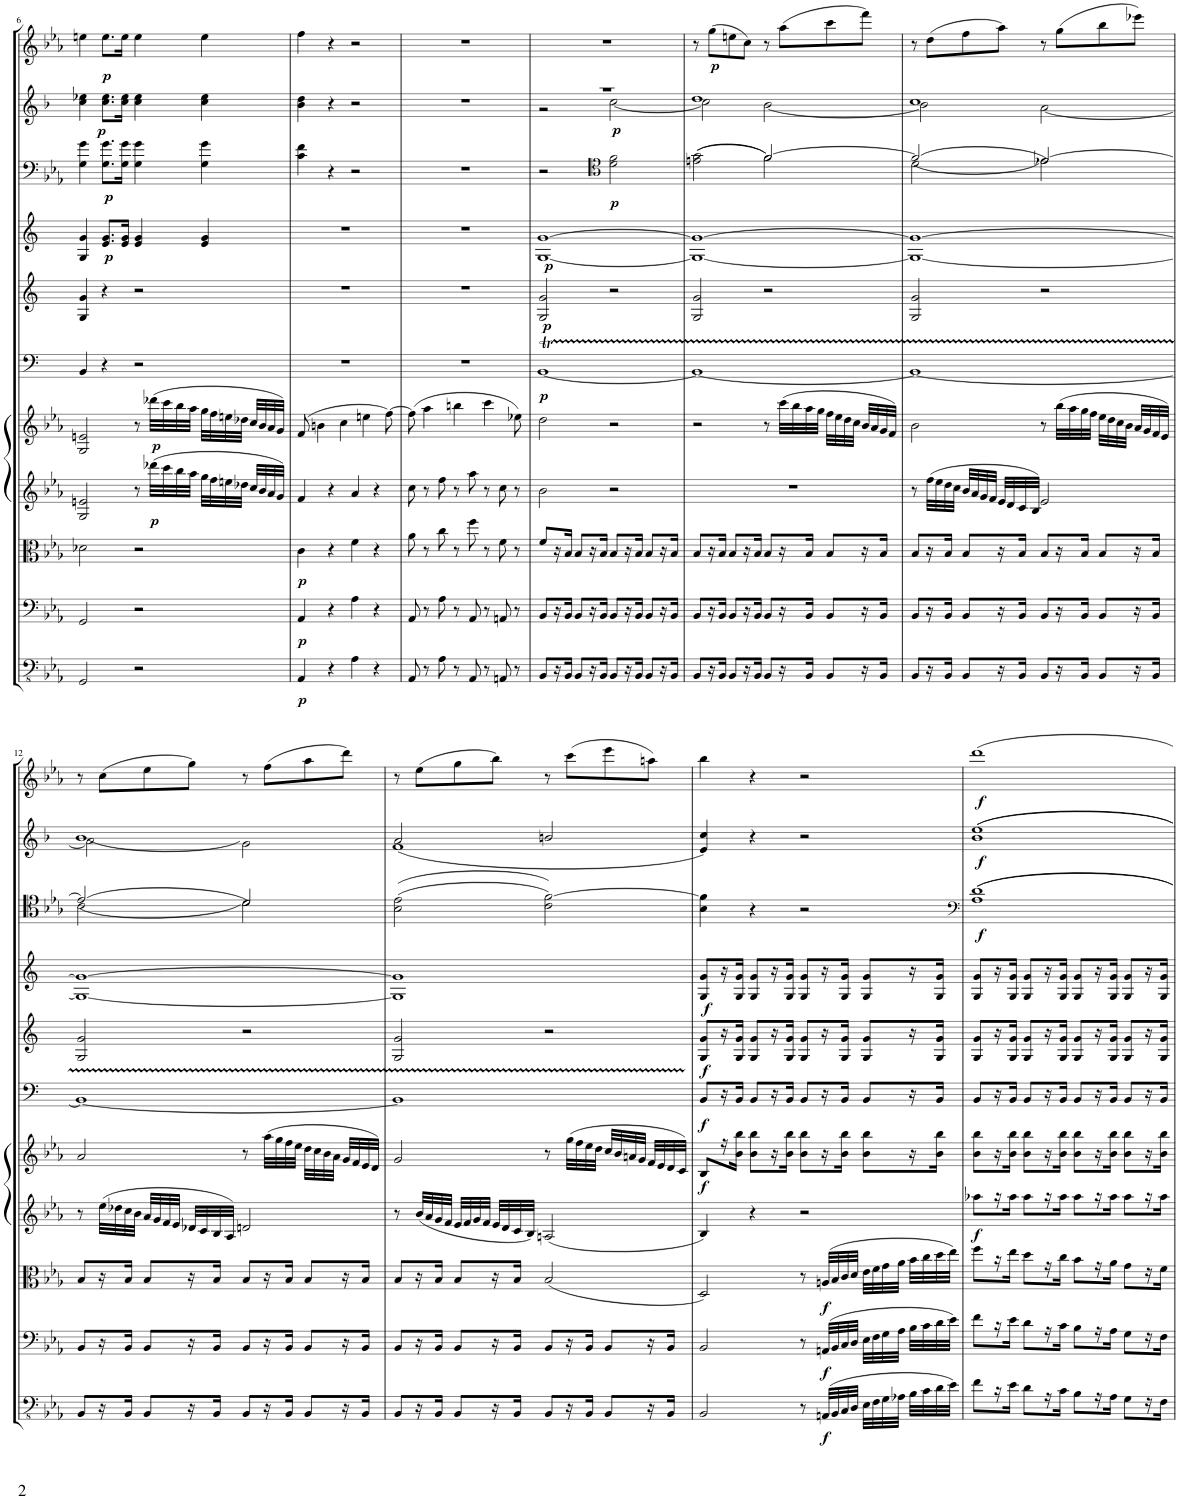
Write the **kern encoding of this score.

**kern	**dynam	**kern	**dynam	**kern	**dynam	**kern	**dynam	**kern	**dynam	**kern	**dynam	**kern	**text	**dynam	**kern	**dynam	**kern	**dynam	**kern	**dynam	**kern	**dynam
*part11	*part11	*part10	*part10	*part9	*part9	*part8	*part8	*part7	*part7	*part6	*part6	*part5	*part5	*part5	*part4	*part4	*part3	*part3	*part2	*part2	*part1	*part1
*staff11	*staff11	*staff10	*staff10	*staff9	*staff9	*staff8	*staff8	*staff7	*staff7	*staff6	*staff6	*staff5	*staff5	*staff5	*staff4	*staff4	*staff3	*staff3	*staff2	*staff2	*staff1	*staff1
*I"Basso.	*	*I"Violoncello.	*	*I"Viola.	*	*I"Violino II.	*	*I"Violino I.	*	*I"Timpani in Es. B.	*	*I"Trombe in Es.	*	*	*I"Corni in Es.	*	*I"Fagotti.	*	*I"Clarinetti in B.	*	*I"Flauto.	*
*	*	*	*	*	*	*	*	*	*	*I'Timp	*	*	*	*	*	*	*	*	*I'Cl	*	*I'Fl	*
!!LO:PB:g=z
*clefFv4	*	*clefF4	*	*clefC3	*	*clefG2	*	*clefG2	*	*clefF4	*	*clefG2	*	*	*clefG2	*	*clefF4	*	*clefG2	*	*clefG2	*
*	*	*	*	*	*	*	*	*	*	*	*	*Trd1c2	*	*	*Trd4c7	*	*	*	*Trd1c2	*	*	*
*k[b-e-a-]	*	*k[b-e-a-]	*	*k[b-e-a-]	*	*k[b-e-a-]	*	*k[b-e-a-]	*	*k[b-e-a-]	*	*k[]	*	*	*k[]	*	*k[b-e-a-]	*	*k[b-]	*	*k[b-e-a-]	*
*M4/4	*	*M4/4	*	*M4/4	*	*M4/4	*	*M4/4	*	*M4/4	*	*M4/4	*	*	*M4/4	*	*M4/4	*	*M4/4	*	*M4/4	*
*met(c)	*	*met(c)	*	*met(c)	*	*met(c)	*	*met(c)	*	*met(c)	*	*met(c)	*	*	*met(c)	*	*met(c)	*	*met(c)	*	*met(c)	*
=6	=6	=6	=6	=6	=6	=6	=6	=6	=6	=6	=6	=6	=6	=6	=6	=6	=6	=6	=6	=6	=6	=6
2GGG/	.	2GG/	.	2d-X\	.	2G/ 2en/	.	2G/ 2en/	.	4BB-/	.	4G/ 4g/	.	.	4G/ 4g/	.	4G\ 4g\	.	4cc\ 4ee-X\	.	4een\	.
!	!	!	!	!	!	!	!	!	!	!	!	!	!	!	!	!LO:DY:b	!	!LO:DY:b	!	!LO:DY:b	!	!LO:DY:b
.	.	.	.	.	.	.	.	.	.	4r	.	4r	.	.	8.e/ 8.g/L	p	8.G\ 8.g\L	p	8.cc\ 8.ee-\L	p	8.ee\L	p
.	.	.	.	.	.	.	.	.	.	.	.	.	.	.	16e/ 16g/Jk	.	16G\ 16g\Jk	.	16cc\ 16ee-\Jk	.	16ee\Jk	.
2r	.	2r	.	2r	.	8r	.	8r	.	2r	.	2r	.	.	4e/ 4g/	.	4G\ 4g\	.	4cc\ 4ee-\	.	4ee\	.
!	!	!	!	!	!	!	!LO:DY:b	!	!LO:DY:b	!	!	!	!	!	!	!	!	!	!	!	!	!
.	.	.	.	.	.	(32ddd-X\LLL	p	(32ddd-X\LLL	p	.	.	.	.	.	.	.	.	.	.	.	.	.
.	.	.	.	.	.	32ccc\	.	32ccc\	.	.	.	.	.	.	.	.	.	.	.	.	.	.
.	.	.	.	.	.	32bb-\	.	32bb-\	.	.	.	.	.	.	.	.	.	.	.	.	.	.
.	.	.	.	.	.	32aa-\JJJ	.	32aa-\JJJ	.	.	.	.	.	.	.	.	.	.	.	.	.	.
.	.	.	.	.	.	32gg\LLL	.	32gg\LLL	.	.	.	.	.	.	4e/ 4g/	.	4G\ 4g\	.	4cc\ 4ee-\	.	4ee\	.
.	.	.	.	.	.	32ff\	.	32ff\	.	.	.	.	.	.	.	.	.	.	.	.	.	.
.	.	.	.	.	.	32een\	.	32een\	.	.	.	.	.	.	.	.	.	.	.	.	.	.
.	.	.	.	.	.	32dd-X\JJJ	.	32dd-X\JJJ	.	.	.	.	.	.	.	.	.	.	.	.	.	.
.	.	.	.	.	.	32cc/LLL	.	32cc/LLL	.	.	.	.	.	.	.	.	.	.	.	.	.	.
.	.	.	.	.	.	32b-/	.	32b-/	.	.	.	.	.	.	.	.	.	.	.	.	.	.
.	.	.	.	.	.	32a-/	.	32a-/	.	.	.	.	.	.	.	.	.	.	.	.	.	.
.	.	.	.	.	.	32g/JJJ)	.	32g/JJJ)	.	.	.	.	.	.	.	.	.	.	.	.	.	.
=7	=7	=7	=7	=7	=7	=7	=7	=7	=7	=7	=7	=7	=7	=7	=7	=7	=7	=7	=7	=7	=7	=7
!	!LO:DY:b	!	!LO:DY:b	!	!LO:DY:b	!	!	!	!	!	!	!	!	!	!	!	!	!	!	!	!	!
4AAA-/	p	4AA-/	p	4c\	p	4f/	.	(8f/	.	1r	.	1r	.	.	1r	.	4c\ 4f\	.	4b-\ 4dd\	.	4ff\	.
.	.	.	.	.	.	.	.	4bn\	.	.	.	.	.	.	.	.	.	.	.	.	.	.
4r	.	4r	.	4r	.	4r	.	.	.	.	.	.	.	.	.	.	4r	.	4r	.	4r	.
.	.	.	.	.	.	.	.	4cc\	.	.	.	.	.	.	.	.	.	.	.	.	.	.
4AA-\	.	4A-\	.	4f\	.	4a-/	.	.	.	.	.	.	.	.	.	.	2r	.	2r	.	2r	.
.	.	.	.	.	.	.	.	4een\	.	.	.	.	.	.	.	.	.	.	.	.	.	.
4r	.	4r	.	4r	.	4r	.	.	.	.	.	.	.	.	.	.	.	.	.	.	.	.
.	.	.	.	.	.	.	.	[8ff\)	.	.	.	.	.	.	.	.	.	.	.	.	.	.
=8	=8	=8	=8	=8	=8	=8	=8	=8	=8	=8	=8	=8	=8	=8	=8	=8	=8	=8	=8	=8	=8	=8
8AAA-/	.	8AA-/	.	8a-\	.	8cc\	.	(8ff\]	.	1r	.	1r	.	.	1r	.	1r	.	1r	.	1r	.
8r	.	8r	.	8r	.	8r	.	4aa-\	.	.	.	.	.	.	.	.	.	.	.	.	.	.
8AA-\	.	8A-\	.	8cc\	.	8ff\	.	.	.	.	.	.	.	.	.	.	.	.	.	.	.	.
8r	.	8r	.	8r	.	8r	.	4bbn\	.	.	.	.	.	.	.	.	.	.	.	.	.	.
8AAA-/	.	8AA-/	.	8ff\	.	8aa-\	.	.	.	.	.	.	.	.	.	.	.	.	.	.	.	.
8r	.	8r	.	8r	.	8r	.	4ccc\	.	.	.	.	.	.	.	.	.	.	.	.	.	.
8AAAn/	.	8AAn/	.	8f\	.	8cc\	.	.	.	.	.	.	.	.	.	.	.	.	.	.	.	.
8r	.	8r	.	8r	.	8r	.	8ee-X\)	.	.	.	.	.	.	.	.	.	.	.	.	.	.
=9	=9	=9	=9	=9	=9	=9	=9	=9	=9	=9	=9	=9	=9	=9	=9	=9	=9	=9	=9	=9	=9	=9
*	*	*	*	*	*	*	*	*	*	*	*	*	*	*	*	*	*	*	*^	*	*	*
!	!	!	!	!	!	!	!	!	!	!	!LO:DY:b	!	!	!LO:DY:b	!	!LO:DY:b	!	!	!	!	!	!	!
*	*	*	*	*	*	*	*	*	*	*tremolo	*	*	*	*	*	*	*	*	*	*	*	*	*
8BBB-/L	.	8BB-/L	.	8f/L	.	2b-\	.	2dd\	.	[64BB-TLLLL	p	2G/ 2g/	.	p	[1G [1g	p	2r	.	1r	2r	.	1r	.
.	.	.	.	.	.	.	.	.	.	64BB-T	.	.	.	.	.	.	.	.	.	.	.	.	.
.	.	.	.	.	.	.	.	.	.	64BB-T	.	.	.	.	.	.	.	.	.	.	.	.	.
.	.	.	.	.	.	.	.	.	.	64BB-T	.	.	.	.	.	.	.	.	.	.	.	.	.
.	.	.	.	.	.	.	.	.	.	64BB-T	.	.	.	.	.	.	.	.	.	.	.	.	.
.	.	.	.	.	.	.	.	.	.	64BB-T	.	.	.	.	.	.	.	.	.	.	.	.	.
.	.	.	.	.	.	.	.	.	.	64BB-T	.	.	.	.	.	.	.	.	.	.	.	.	.
.	.	.	.	.	.	.	.	.	.	64BB-T	.	.	.	.	.	.	.	.	.	.	.	.	.
16r	.	16r	.	16r	.	.	.	.	.	64BB-T	.	.	.	.	.	.	.	.	.	.	.	.	.
.	.	.	.	.	.	.	.	.	.	64BB-T	.	.	.	.	.	.	.	.	.	.	.	.	.
.	.	.	.	.	.	.	.	.	.	64BB-T	.	.	.	.	.	.	.	.	.	.	.	.	.
.	.	.	.	.	.	.	.	.	.	64BB-T	.	.	.	.	.	.	.	.	.	.	.	.	.
16BBB-'/JJ	.	16BB-'/JJ	.	16B-'/JJ	.	.	.	.	.	64BB-T	.	.	.	.	.	.	.	.	.	.	.	.	.
.	.	.	.	.	.	.	.	.	.	64BB-T	.	.	.	.	.	.	.	.	.	.	.	.	.
.	.	.	.	.	.	.	.	.	.	64BB-T	.	.	.	.	.	.	.	.	.	.	.	.	.
.	.	.	.	.	.	.	.	.	.	64BB-T	.	.	.	.	.	.	.	.	.	.	.	.	.
8BBB-/L	.	8BB-/L	.	8B-/L	.	.	.	.	.	64BB-T	.	.	.	.	.	.	.	.	.	.	.	.	.
.	.	.	.	.	.	.	.	.	.	64BB-T	.	.	.	.	.	.	.	.	.	.	.	.	.
.	.	.	.	.	.	.	.	.	.	64BB-T	.	.	.	.	.	.	.	.	.	.	.	.	.
.	.	.	.	.	.	.	.	.	.	64BB-T	.	.	.	.	.	.	.	.	.	.	.	.	.
.	.	.	.	.	.	.	.	.	.	64BB-T	.	.	.	.	.	.	.	.	.	.	.	.	.
.	.	.	.	.	.	.	.	.	.	64BB-T	.	.	.	.	.	.	.	.	.	.	.	.	.
.	.	.	.	.	.	.	.	.	.	64BB-T	.	.	.	.	.	.	.	.	.	.	.	.	.
.	.	.	.	.	.	.	.	.	.	64BB-T	.	.	.	.	.	.	.	.	.	.	.	.	.
16r	.	16r	.	16r	.	.	.	.	.	64BB-T	.	.	.	.	.	.	.	.	.	.	.	.	.
.	.	.	.	.	.	.	.	.	.	64BB-T	.	.	.	.	.	.	.	.	.	.	.	.	.
.	.	.	.	.	.	.	.	.	.	64BB-T	.	.	.	.	.	.	.	.	.	.	.	.	.
.	.	.	.	.	.	.	.	.	.	64BB-T	.	.	.	.	.	.	.	.	.	.	.	.	.
16BBB-'/JJ	.	16BB-'/JJ	.	16B-'/JJ	.	.	.	.	.	64BB-T	.	.	.	.	.	.	.	.	.	.	.	.	.
.	.	.	.	.	.	.	.	.	.	64BB-T	.	.	.	.	.	.	.	.	.	.	.	.	.
.	.	.	.	.	.	.	.	.	.	64BB-T	.	.	.	.	.	.	.	.	.	.	.	.	.
.	.	.	.	.	.	.	.	.	.	64BB-T	.	.	.	.	.	.	.	.	.	.	.	.	.
*	*	*	*	*	*	*	*	*	*	*	*	*	*	*	*	*	*clefC4	*	*	*	*	*	*
!	!	!	!	!	!	!	!	!	!	!	!	!	!	!	!	!	!	!LO:DY:b	!	!	!LO:DY:b	!	!
8BBB-/L	.	8BB-/L	.	8B-/L	.	2r	.	2r	.	64BB-T	.	2r	.	.	.	.	2d\ 2f\	p	.	[2cc\	p	.	.
.	.	.	.	.	.	.	.	.	.	64BB-T	.	.	.	.	.	.	.	.	.	.	.	.	.
.	.	.	.	.	.	.	.	.	.	64BB-T	.	.	.	.	.	.	.	.	.	.	.	.	.
.	.	.	.	.	.	.	.	.	.	64BB-T	.	.	.	.	.	.	.	.	.	.	.	.	.
.	.	.	.	.	.	.	.	.	.	64BB-T	.	.	.	.	.	.	.	.	.	.	.	.	.
.	.	.	.	.	.	.	.	.	.	64BB-T	.	.	.	.	.	.	.	.	.	.	.	.	.
.	.	.	.	.	.	.	.	.	.	64BB-T	.	.	.	.	.	.	.	.	.	.	.	.	.
.	.	.	.	.	.	.	.	.	.	64BB-T	.	.	.	.	.	.	.	.	.	.	.	.	.
16r	.	16r	.	16r	.	.	.	.	.	64BB-T	.	.	.	.	.	.	.	.	.	.	.	.	.
.	.	.	.	.	.	.	.	.	.	64BB-T	.	.	.	.	.	.	.	.	.	.	.	.	.
.	.	.	.	.	.	.	.	.	.	64BB-T	.	.	.	.	.	.	.	.	.	.	.	.	.
.	.	.	.	.	.	.	.	.	.	64BB-T	.	.	.	.	.	.	.	.	.	.	.	.	.
16BBB-'/JJ	.	16BB-'/JJ	.	16B-'/JJ	.	.	.	.	.	64BB-T	.	.	.	.	.	.	.	.	.	.	.	.	.
.	.	.	.	.	.	.	.	.	.	64BB-T	.	.	.	.	.	.	.	.	.	.	.	.	.
.	.	.	.	.	.	.	.	.	.	64BB-T	.	.	.	.	.	.	.	.	.	.	.	.	.
.	.	.	.	.	.	.	.	.	.	64BB-T	.	.	.	.	.	.	.	.	.	.	.	.	.
8BBB-/L	.	8BB-/L	.	8B-/L	.	.	.	.	.	64BB-T	.	.	.	.	.	.	.	.	.	.	.	.	.
.	.	.	.	.	.	.	.	.	.	64BB-T	.	.	.	.	.	.	.	.	.	.	.	.	.
.	.	.	.	.	.	.	.	.	.	64BB-T	.	.	.	.	.	.	.	.	.	.	.	.	.
.	.	.	.	.	.	.	.	.	.	64BB-T	.	.	.	.	.	.	.	.	.	.	.	.	.
.	.	.	.	.	.	.	.	.	.	64BB-T	.	.	.	.	.	.	.	.	.	.	.	.	.
.	.	.	.	.	.	.	.	.	.	64BB-T	.	.	.	.	.	.	.	.	.	.	.	.	.
.	.	.	.	.	.	.	.	.	.	64BB-T	.	.	.	.	.	.	.	.	.	.	.	.	.
.	.	.	.	.	.	.	.	.	.	64BB-T	.	.	.	.	.	.	.	.	.	.	.	.	.
16r	.	16r	.	16r	.	.	.	.	.	64BB-T	.	.	.	.	.	.	.	.	.	.	.	.	.
.	.	.	.	.	.	.	.	.	.	64BB-T	.	.	.	.	.	.	.	.	.	.	.	.	.
.	.	.	.	.	.	.	.	.	.	64BB-T	.	.	.	.	.	.	.	.	.	.	.	.	.
.	.	.	.	.	.	.	.	.	.	64BB-T	.	.	.	.	.	.	.	.	.	.	.	.	.
16BBB-'/JJ	.	16BB-'/JJ	.	16B-'/JJ	.	.	.	.	.	64BB-T	.	.	.	.	.	.	.	.	.	.	.	.	.
.	.	.	.	.	.	.	.	.	.	64BB-T	.	.	.	.	.	.	.	.	.	.	.	.	.
.	.	.	.	.	.	.	.	.	.	64BB-T	.	.	.	.	.	.	.	.	.	.	.	.	.
.	.	.	.	.	.	.	.	.	.	64BB-TJJJJ	.	.	.	.	.	.	.	.	.	.	.	.	.
=10	=10	=10	=10	=10	=10	=10	=10	=10	=10	=10	=10	=10	=10	=10	=10	=10	=10	=10	=10	=10	=10	=10	=10
!	!	!	!	!	!	!	!	!	!	!	!	!	!LO:LY:b	!	!	!	!	!	!	!	!	!	!
*	*	*	*	*	*	*	*	*	*	*	*	*	*	*	*	*	*^	*	*	*	*	*	*
8BBB-/L	.	8BB-/L	.	8B-/L	.	1r	.	2r	.	64BB-LLLL	.	2G/ 2g/	.	.	1G_ 1g_	.	((2en\ 2g\	2ryy	.	1dd	2cc\]	.	8r	.
.	.	.	.	.	.	.	.	.	.	64BB-	.	.	.	.	.	.	.	.	.	.	.	.	.	.
.	.	.	.	.	.	.	.	.	.	64BB-	.	.	.	.	.	.	.	.	.	.	.	.	.	.
.	.	.	.	.	.	.	.	.	.	64BB-	.	.	.	.	.	.	.	.	.	.	.	.	.	.
.	.	.	.	.	.	.	.	.	.	64BB-	.	.	.	.	.	.	.	.	.	.	.	.	.	.
.	.	.	.	.	.	.	.	.	.	64BB-	.	.	.	.	.	.	.	.	.	.	.	.	.	.
.	.	.	.	.	.	.	.	.	.	64BB-	.	.	.	.	.	.	.	.	.	.	.	.	.	.
.	.	.	.	.	.	.	.	.	.	64BB-	.	.	.	.	.	.	.	.	.	.	.	.	.	.
!	!	!	!	!	!	!	!	!	!	!	!	!	!	!	!	!	!	!	!	!	!	!	!	!LO:DY:b
16r	.	16r	.	16r	.	.	.	.	.	64BB-	.	.	.	.	.	.	.	.	.	.	.	.	(8gg\L	p
.	.	.	.	.	.	.	.	.	.	64BB-	.	.	.	.	.	.	.	.	.	.	.	.	.	.
.	.	.	.	.	.	.	.	.	.	64BB-	.	.	.	.	.	.	.	.	.	.	.	.	.	.
.	.	.	.	.	.	.	.	.	.	64BB-	.	.	.	.	.	.	.	.	.	.	.	.	.	.
16BBB-'/JJ	.	16BB-'/JJ	.	16B-'/JJ	.	.	.	.	.	64BB-	.	.	.	.	.	.	.	.	.	.	.	.	.	.
.	.	.	.	.	.	.	.	.	.	64BB-	.	.	.	.	.	.	.	.	.	.	.	.	.	.
.	.	.	.	.	.	.	.	.	.	64BB-	.	.	.	.	.	.	.	.	.	.	.	.	.	.
.	.	.	.	.	.	.	.	.	.	64BB-	.	.	.	.	.	.	.	.	.	.	.	.	.	.
8BBB-/L	.	8BB-/L	.	8B-/L	.	.	.	.	.	64BB-	.	.	.	.	.	.	.	.	.	.	.	.	8een\	.
.	.	.	.	.	.	.	.	.	.	64BB-	.	.	.	.	.	.	.	.	.	.	.	.	.	.
.	.	.	.	.	.	.	.	.	.	64BB-	.	.	.	.	.	.	.	.	.	.	.	.	.	.
.	.	.	.	.	.	.	.	.	.	64BB-	.	.	.	.	.	.	.	.	.	.	.	.	.	.
.	.	.	.	.	.	.	.	.	.	64BB-	.	.	.	.	.	.	.	.	.	.	.	.	.	.
.	.	.	.	.	.	.	.	.	.	64BB-	.	.	.	.	.	.	.	.	.	.	.	.	.	.
.	.	.	.	.	.	.	.	.	.	64BB-	.	.	.	.	.	.	.	.	.	.	.	.	.	.
.	.	.	.	.	.	.	.	.	.	64BB-	.	.	.	.	.	.	.	.	.	.	.	.	.	.
16r	.	16r	.	16r	.	.	.	.	.	64BB-	.	.	.	.	.	.	.	.	.	.	.	.	8cc\J)	.
.	.	.	.	.	.	.	.	.	.	64BB-	.	.	.	.	.	.	.	.	.	.	.	.	.	.
.	.	.	.	.	.	.	.	.	.	64BB-	.	.	.	.	.	.	.	.	.	.	.	.	.	.
.	.	.	.	.	.	.	.	.	.	64BB-	.	.	.	.	.	.	.	.	.	.	.	.	.	.
16BBB-'/JJ	.	16BB-'/JJ	.	16B-'/JJ	.	.	.	.	.	64BB-	.	.	.	.	.	.	.	.	.	.	.	.	.	.
.	.	.	.	.	.	.	.	.	.	64BB-	.	.	.	.	.	.	.	.	.	.	.	.	.	.
.	.	.	.	.	.	.	.	.	.	64BB-	.	.	.	.	.	.	.	.	.	.	.	.	.	.
.	.	.	.	.	.	.	.	.	.	64BB-	.	.	.	.	.	.	.	.	.	.	.	.	.	.
8BBB-/L	.	8BB-/L	.	8B-/L	.	.	.	8r	.	64BB-	.	2r	.	.	.	.	[2f/))	2f\	.	.	[2b-\	.	8r	.
.	.	.	.	.	.	.	.	.	.	64BB-	.	.	.	.	.	.	.	.	.	.	.	.	.	.
.	.	.	.	.	.	.	.	.	.	64BB-	.	.	.	.	.	.	.	.	.	.	.	.	.	.
.	.	.	.	.	.	.	.	.	.	64BB-	.	.	.	.	.	.	.	.	.	.	.	.	.	.
.	.	.	.	.	.	.	.	.	.	64BB-	.	.	.	.	.	.	.	.	.	.	.	.	.	.
.	.	.	.	.	.	.	.	.	.	64BB-	.	.	.	.	.	.	.	.	.	.	.	.	.	.
.	.	.	.	.	.	.	.	.	.	64BB-	.	.	.	.	.	.	.	.	.	.	.	.	.	.
.	.	.	.	.	.	.	.	.	.	64BB-	.	.	.	.	.	.	.	.	.	.	.	.	.	.
16r	.	16r	.	16r	.	.	.	(32ccc\LLL	.	64BB-	.	.	.	.	.	.	.	.	.	.	.	.	(8aa-\L	.
.	.	.	.	.	.	.	.	.	.	64BB-	.	.	.	.	.	.	.	.	.	.	.	.	.	.
.	.	.	.	.	.	.	.	32bb-\	.	64BB-	.	.	.	.	.	.	.	.	.	.	.	.	.	.
.	.	.	.	.	.	.	.	.	.	64BB-	.	.	.	.	.	.	.	.	.	.	.	.	.	.
16BBB-'/JJ	.	16BB-'/JJ	.	16B-'/JJ	.	.	.	32aa-\	.	64BB-	.	.	.	.	.	.	.	.	.	.	.	.	.	.
.	.	.	.	.	.	.	.	.	.	64BB-	.	.	.	.	.	.	.	.	.	.	.	.	.	.
.	.	.	.	.	.	.	.	32gg\JJJ	.	64BB-	.	.	.	.	.	.	.	.	.	.	.	.	.	.
.	.	.	.	.	.	.	.	.	.	64BB-	.	.	.	.	.	.	.	.	.	.	.	.	.	.
8BBB-/L	.	8BB-/L	.	8B-/L	.	.	.	32ff\LLL	.	64BB-	.	.	.	.	.	.	.	.	.	.	.	.	8ccc\	.
.	.	.	.	.	.	.	.	.	.	64BB-	.	.	.	.	.	.	.	.	.	.	.	.	.	.
.	.	.	.	.	.	.	.	32ee-\	.	64BB-	.	.	.	.	.	.	.	.	.	.	.	.	.	.
.	.	.	.	.	.	.	.	.	.	64BB-	.	.	.	.	.	.	.	.	.	.	.	.	.	.
.	.	.	.	.	.	.	.	32dd\	.	64BB-	.	.	.	.	.	.	.	.	.	.	.	.	.	.
.	.	.	.	.	.	.	.	.	.	64BB-	.	.	.	.	.	.	.	.	.	.	.	.	.	.
.	.	.	.	.	.	.	.	32cc\JJJ	.	64BB-	.	.	.	.	.	.	.	.	.	.	.	.	.	.
.	.	.	.	.	.	.	.	.	.	64BB-	.	.	.	.	.	.	.	.	.	.	.	.	.	.
16r	.	16r	.	16r	.	.	.	32b-/LLL	.	64BB-	.	.	.	.	.	.	.	.	.	.	.	.	8fff\J)	.
.	.	.	.	.	.	.	.	.	.	64BB-	.	.	.	.	.	.	.	.	.	.	.	.	.	.
.	.	.	.	.	.	.	.	32a-/	.	64BB-	.	.	.	.	.	.	.	.	.	.	.	.	.	.
.	.	.	.	.	.	.	.	.	.	64BB-	.	.	.	.	.	.	.	.	.	.	.	.	.	.
16BBB-'/JJ	.	16BB-'/JJ	.	16B-'/JJ	.	.	.	32g/	.	64BB-	.	.	.	.	.	.	.	.	.	.	.	.	.	.
.	.	.	.	.	.	.	.	.	.	64BB-	.	.	.	.	.	.	.	.	.	.	.	.	.	.
.	.	.	.	.	.	.	.	32f/JJJ)	.	64BB-	.	.	.	.	.	.	.	.	.	.	.	.	.	.
.	.	.	.	.	.	.	.	.	.	64BB-JJJJ	.	.	.	.	.	.	.	.	.	.	.	.	.	.
=11	=11	=11	=11	=11	=11	=11	=11	=11	=11	=11	=11	=11	=11	=11	=11	=11	=11	=11	=11	=11	=11	=11	=11	=11
8BBB-/L	.	8BB-/L	.	8B-/L	.	8r	.	2b-\	.	64BB-LLLL	.	2G/ 2g/	.	.	1G_ 1g_	.	(2f/]	(2d\	.	1cc	2b-\]	.	8r	.
.	.	.	.	.	.	.	.	.	.	64BB-	.	.	.	.	.	.	.	.	.	.	.	.	.	.
.	.	.	.	.	.	.	.	.	.	64BB-	.	.	.	.	.	.	.	.	.	.	.	.	.	.
.	.	.	.	.	.	.	.	.	.	64BB-	.	.	.	.	.	.	.	.	.	.	.	.	.	.
.	.	.	.	.	.	.	.	.	.	64BB-	.	.	.	.	.	.	.	.	.	.	.	.	.	.
.	.	.	.	.	.	.	.	.	.	64BB-	.	.	.	.	.	.	.	.	.	.	.	.	.	.
.	.	.	.	.	.	.	.	.	.	64BB-	.	.	.	.	.	.	.	.	.	.	.	.	.	.
.	.	.	.	.	.	.	.	.	.	64BB-	.	.	.	.	.	.	.	.	.	.	.	.	.	.
16r	.	16r	.	16r	.	(32ff\LLL	.	.	.	64BB-	.	.	.	.	.	.	.	.	.	.	.	.	(8dd\L	.
.	.	.	.	.	.	.	.	.	.	64BB-	.	.	.	.	.	.	.	.	.	.	.	.	.	.
.	.	.	.	.	.	32ee-\	.	.	.	64BB-	.	.	.	.	.	.	.	.	.	.	.	.	.	.
.	.	.	.	.	.	.	.	.	.	64BB-	.	.	.	.	.	.	.	.	.	.	.	.	.	.
16BBB-'/JJ	.	16BB-'/JJ	.	16B-'/JJ	.	32dd\	.	.	.	64BB-	.	.	.	.	.	.	.	.	.	.	.	.	.	.
.	.	.	.	.	.	.	.	.	.	64BB-	.	.	.	.	.	.	.	.	.	.	.	.	.	.
.	.	.	.	.	.	32cc\JJJ	.	.	.	64BB-	.	.	.	.	.	.	.	.	.	.	.	.	.	.
.	.	.	.	.	.	.	.	.	.	64BB-	.	.	.	.	.	.	.	.	.	.	.	.	.	.
8BBB-/L	.	8BB-/L	.	8B-/L	.	32b-/LLL	.	.	.	64BB-	.	.	.	.	.	.	.	.	.	.	.	.	8ff\	.
.	.	.	.	.	.	.	.	.	.	64BB-	.	.	.	.	.	.	.	.	.	.	.	.	.	.
.	.	.	.	.	.	32a-/	.	.	.	64BB-	.	.	.	.	.	.	.	.	.	.	.	.	.	.
.	.	.	.	.	.	.	.	.	.	64BB-	.	.	.	.	.	.	.	.	.	.	.	.	.	.
.	.	.	.	.	.	32g/	.	.	.	64BB-	.	.	.	.	.	.	.	.	.	.	.	.	.	.
.	.	.	.	.	.	.	.	.	.	64BB-	.	.	.	.	.	.	.	.	.	.	.	.	.	.
.	.	.	.	.	.	32f/JJJ	.	.	.	64BB-	.	.	.	.	.	.	.	.	.	.	.	.	.	.
.	.	.	.	.	.	.	.	.	.	64BB-	.	.	.	.	.	.	.	.	.	.	.	.	.	.
16r	.	16r	.	16r	.	32e-/LLL	.	.	.	64BB-	.	.	.	.	.	.	.	.	.	.	.	.	8aa-\J)	.
.	.	.	.	.	.	.	.	.	.	64BB-	.	.	.	.	.	.	.	.	.	.	.	.	.	.
.	.	.	.	.	.	32d/	.	.	.	64BB-	.	.	.	.	.	.	.	.	.	.	.	.	.	.
.	.	.	.	.	.	.	.	.	.	64BB-	.	.	.	.	.	.	.	.	.	.	.	.	.	.
16BBB-'/JJ	.	16BB-'/JJ	.	16B-'/JJ	.	32c/	.	.	.	64BB-	.	.	.	.	.	.	.	.	.	.	.	.	.	.
.	.	.	.	.	.	.	.	.	.	64BB-	.	.	.	.	.	.	.	.	.	.	.	.	.	.
.	.	.	.	.	.	32B-/JJJ)	.	.	.	64BB-	.	.	.	.	.	.	.	.	.	.	.	.	.	.
.	.	.	.	.	.	.	.	.	.	64BB-	.	.	.	.	.	.	.	.	.	.	.	.	.	.
8BBB-/L	.	8BB-/L	.	8B-/L	.	2e-/	.	8r	.	64BB-	.	2r	.	.	.	.	[2e-/)	2e-X\)	.	.	[2a\	.	8r	.
.	.	.	.	.	.	.	.	.	.	64BB-	.	.	.	.	.	.	.	.	.	.	.	.	.	.
.	.	.	.	.	.	.	.	.	.	64BB-	.	.	.	.	.	.	.	.	.	.	.	.	.	.
.	.	.	.	.	.	.	.	.	.	64BB-	.	.	.	.	.	.	.	.	.	.	.	.	.	.
.	.	.	.	.	.	.	.	.	.	64BB-	.	.	.	.	.	.	.	.	.	.	.	.	.	.
.	.	.	.	.	.	.	.	.	.	64BB-	.	.	.	.	.	.	.	.	.	.	.	.	.	.
.	.	.	.	.	.	.	.	.	.	64BB-	.	.	.	.	.	.	.	.	.	.	.	.	.	.
.	.	.	.	.	.	.	.	.	.	64BB-	.	.	.	.	.	.	.	.	.	.	.	.	.	.
16r	.	16r	.	16r	.	.	.	(32bb-\LLL	.	64BB-	.	.	.	.	.	.	.	.	.	.	.	.	(8gg\L	.
.	.	.	.	.	.	.	.	.	.	64BB-	.	.	.	.	.	.	.	.	.	.	.	.	.	.
.	.	.	.	.	.	.	.	32aa-\	.	64BB-	.	.	.	.	.	.	.	.	.	.	.	.	.	.
.	.	.	.	.	.	.	.	.	.	64BB-	.	.	.	.	.	.	.	.	.	.	.	.	.	.
16BBB-'/JJ	.	16BB-'/JJ	.	16B-'/JJ	.	.	.	32gg\	.	64BB-	.	.	.	.	.	.	.	.	.	.	.	.	.	.
.	.	.	.	.	.	.	.	.	.	64BB-	.	.	.	.	.	.	.	.	.	.	.	.	.	.
.	.	.	.	.	.	.	.	32ff\JJJ	.	64BB-	.	.	.	.	.	.	.	.	.	.	.	.	.	.
.	.	.	.	.	.	.	.	.	.	64BB-	.	.	.	.	.	.	.	.	.	.	.	.	.	.
8BBB-/L	.	8BB-/L	.	8B-/L	.	.	.	32ee-\LLL	.	64BB-	.	.	.	.	.	.	.	.	.	.	.	.	8bb-\	.
.	.	.	.	.	.	.	.	.	.	64BB-	.	.	.	.	.	.	.	.	.	.	.	.	.	.
.	.	.	.	.	.	.	.	32dd\	.	64BB-	.	.	.	.	.	.	.	.	.	.	.	.	.	.
.	.	.	.	.	.	.	.	.	.	64BB-	.	.	.	.	.	.	.	.	.	.	.	.	.	.
.	.	.	.	.	.	.	.	32cc\	.	64BB-	.	.	.	.	.	.	.	.	.	.	.	.	.	.
.	.	.	.	.	.	.	.	.	.	64BB-	.	.	.	.	.	.	.	.	.	.	.	.	.	.
.	.	.	.	.	.	.	.	32b-\JJJ	.	64BB-	.	.	.	.	.	.	.	.	.	.	.	.	.	.
.	.	.	.	.	.	.	.	.	.	64BB-	.	.	.	.	.	.	.	.	.	.	.	.	.	.
16r	.	16r	.	16r	.	.	.	32a-/LLL	.	64BB-	.	.	.	.	.	.	.	.	.	.	.	.	8eee-X\J)	.
.	.	.	.	.	.	.	.	.	.	64BB-	.	.	.	.	.	.	.	.	.	.	.	.	.	.
.	.	.	.	.	.	.	.	32g/	.	64BB-	.	.	.	.	.	.	.	.	.	.	.	.	.	.
.	.	.	.	.	.	.	.	.	.	64BB-	.	.	.	.	.	.	.	.	.	.	.	.	.	.
16BBB-'/JJ	.	16BB-'/JJ	.	16B-'/JJ	.	.	.	32f/	.	64BB-	.	.	.	.	.	.	.	.	.	.	.	.	.	.
.	.	.	.	.	.	.	.	.	.	64BB-	.	.	.	.	.	.	.	.	.	.	.	.	.	.
.	.	.	.	.	.	.	.	32e-/JJJ)	.	64BB-	.	.	.	.	.	.	.	.	.	.	.	.	.	.
.	.	.	.	.	.	.	.	.	.	64BB-JJJJ	.	.	.	.	.	.	.	.	.	.	.	.	.	.
!!LO:LB:g=z
=12	=12	=12	=12	=12	=12	=12	=12	=12	=12	=12	=12	=12	=12	=12	=12	=12	=12	=12	=12	=12	=12	=12	=12	=12
8BBB-/L	.	8BB-/L	.	8B-/L	.	8r	.	2a-/	.	64BB-LLLL	.	2G/ 2g/	.	.	1G_ 1g_	.	(2e-/]	(2c\	.	1b-	(2a\]	.	8r	.
.	.	.	.	.	.	.	.	.	.	64BB-	.	.	.	.	.	.	.	.	.	.	.	.	.	.
.	.	.	.	.	.	.	.	.	.	64BB-	.	.	.	.	.	.	.	.	.	.	.	.	.	.
.	.	.	.	.	.	.	.	.	.	64BB-	.	.	.	.	.	.	.	.	.	.	.	.	.	.
.	.	.	.	.	.	.	.	.	.	64BB-	.	.	.	.	.	.	.	.	.	.	.	.	.	.
.	.	.	.	.	.	.	.	.	.	64BB-	.	.	.	.	.	.	.	.	.	.	.	.	.	.
.	.	.	.	.	.	.	.	.	.	64BB-	.	.	.	.	.	.	.	.	.	.	.	.	.	.
.	.	.	.	.	.	.	.	.	.	64BB-	.	.	.	.	.	.	.	.	.	.	.	.	.	.
16r	.	16r	.	16r	.	(32ee-\LLL	.	.	.	64BB-	.	.	.	.	.	.	.	.	.	.	.	.	(8cc\L	.
.	.	.	.	.	.	.	.	.	.	64BB-	.	.	.	.	.	.	.	.	.	.	.	.	.	.
.	.	.	.	.	.	32dd-X\	.	.	.	64BB-	.	.	.	.	.	.	.	.	.	.	.	.	.	.
.	.	.	.	.	.	.	.	.	.	64BB-	.	.	.	.	.	.	.	.	.	.	.	.	.	.
16BBB-'/JJ	.	16BB-'/JJ	.	16B-'/JJ	.	32cc\	.	.	.	64BB-	.	.	.	.	.	.	.	.	.	.	.	.	.	.
.	.	.	.	.	.	.	.	.	.	64BB-	.	.	.	.	.	.	.	.	.	.	.	.	.	.
.	.	.	.	.	.	32b-\JJJ	.	.	.	64BB-	.	.	.	.	.	.	.	.	.	.	.	.	.	.
.	.	.	.	.	.	.	.	.	.	64BB-	.	.	.	.	.	.	.	.	.	.	.	.	.	.
8BBB-/L	.	8BB-/L	.	8B-/L	.	32a-/LLL	.	.	.	64BB-	.	.	.	.	.	.	.	.	.	.	.	.	8ee-\	.
.	.	.	.	.	.	.	.	.	.	64BB-	.	.	.	.	.	.	.	.	.	.	.	.	.	.
.	.	.	.	.	.	32g/	.	.	.	64BB-	.	.	.	.	.	.	.	.	.	.	.	.	.	.
.	.	.	.	.	.	.	.	.	.	64BB-	.	.	.	.	.	.	.	.	.	.	.	.	.	.
.	.	.	.	.	.	32f/	.	.	.	64BB-	.	.	.	.	.	.	.	.	.	.	.	.	.	.
.	.	.	.	.	.	.	.	.	.	64BB-	.	.	.	.	.	.	.	.	.	.	.	.	.	.
.	.	.	.	.	.	32e-/JJJ	.	.	.	64BB-	.	.	.	.	.	.	.	.	.	.	.	.	.	.
.	.	.	.	.	.	.	.	.	.	64BB-	.	.	.	.	.	.	.	.	.	.	.	.	.	.
16r	.	16r	.	16r	.	32d-X/LLL	.	.	.	64BB-	.	.	.	.	.	.	.	.	.	.	.	.	8gg\J)	.
.	.	.	.	.	.	.	.	.	.	64BB-	.	.	.	.	.	.	.	.	.	.	.	.	.	.
.	.	.	.	.	.	32c/	.	.	.	64BB-	.	.	.	.	.	.	.	.	.	.	.	.	.	.
.	.	.	.	.	.	.	.	.	.	64BB-	.	.	.	.	.	.	.	.	.	.	.	.	.	.
16BBB-'/JJ	.	16BB-'/JJ	.	16B-'/JJ	.	32B-/	.	.	.	64BB-	.	.	.	.	.	.	.	.	.	.	.	.	.	.
.	.	.	.	.	.	.	.	.	.	64BB-	.	.	.	.	.	.	.	.	.	.	.	.	.	.
.	.	.	.	.	.	32A-/JJJ)	.	.	.	64BB-	.	.	.	.	.	.	.	.	.	.	.	.	.	.
.	.	.	.	.	.	.	.	.	.	64BB-	.	.	.	.	.	.	.	.	.	.	.	.	.	.
8BBB-/L	.	8BB-/L	.	8B-/L	.	2dn/	.	8r	.	64BB-	.	2r	.	.	.	.	2d/)	2d\)	.	.	2g\)	.	8r	.
.	.	.	.	.	.	.	.	.	.	64BB-	.	.	.	.	.	.	.	.	.	.	.	.	.	.
.	.	.	.	.	.	.	.	.	.	64BB-	.	.	.	.	.	.	.	.	.	.	.	.	.	.
.	.	.	.	.	.	.	.	.	.	64BB-	.	.	.	.	.	.	.	.	.	.	.	.	.	.
.	.	.	.	.	.	.	.	.	.	64BB-	.	.	.	.	.	.	.	.	.	.	.	.	.	.
.	.	.	.	.	.	.	.	.	.	64BB-	.	.	.	.	.	.	.	.	.	.	.	.	.	.
.	.	.	.	.	.	.	.	.	.	64BB-	.	.	.	.	.	.	.	.	.	.	.	.	.	.
.	.	.	.	.	.	.	.	.	.	64BB-	.	.	.	.	.	.	.	.	.	.	.	.	.	.
16r	.	16r	.	16r	.	.	.	(32aa-\LLL	.	64BB-	.	.	.	.	.	.	.	.	.	.	.	.	(8ff\L	.
.	.	.	.	.	.	.	.	.	.	64BB-	.	.	.	.	.	.	.	.	.	.	.	.	.	.
.	.	.	.	.	.	.	.	32gg\	.	64BB-	.	.	.	.	.	.	.	.	.	.	.	.	.	.
.	.	.	.	.	.	.	.	.	.	64BB-	.	.	.	.	.	.	.	.	.	.	.	.	.	.
16BBB-'/JJ	.	16BB-'/JJ	.	16B-'/JJ	.	.	.	32ff\	.	64BB-	.	.	.	.	.	.	.	.	.	.	.	.	.	.
.	.	.	.	.	.	.	.	.	.	64BB-	.	.	.	.	.	.	.	.	.	.	.	.	.	.
.	.	.	.	.	.	.	.	32ee-\JJJ	.	64BB-	.	.	.	.	.	.	.	.	.	.	.	.	.	.
.	.	.	.	.	.	.	.	.	.	64BB-	.	.	.	.	.	.	.	.	.	.	.	.	.	.
8BBB-/L	.	8BB-/L	.	8B-/L	.	.	.	32dd\LLL	.	64BB-	.	.	.	.	.	.	.	.	.	.	.	.	8aa-\	.
.	.	.	.	.	.	.	.	.	.	64BB-	.	.	.	.	.	.	.	.	.	.	.	.	.	.
.	.	.	.	.	.	.	.	32cc\	.	64BB-	.	.	.	.	.	.	.	.	.	.	.	.	.	.
.	.	.	.	.	.	.	.	.	.	64BB-	.	.	.	.	.	.	.	.	.	.	.	.	.	.
.	.	.	.	.	.	.	.	32b-\	.	64BB-	.	.	.	.	.	.	.	.	.	.	.	.	.	.
.	.	.	.	.	.	.	.	.	.	64BB-	.	.	.	.	.	.	.	.	.	.	.	.	.	.
.	.	.	.	.	.	.	.	32a-\JJJ	.	64BB-	.	.	.	.	.	.	.	.	.	.	.	.	.	.
.	.	.	.	.	.	.	.	.	.	64BB-	.	.	.	.	.	.	.	.	.	.	.	.	.	.
16r	.	16r	.	16r	.	.	.	32g/LLL	.	64BB-	.	.	.	.	.	.	.	.	.	.	.	.	8ddd\J)	.
.	.	.	.	.	.	.	.	.	.	64BB-	.	.	.	.	.	.	.	.	.	.	.	.	.	.
.	.	.	.	.	.	.	.	32f/	.	64BB-	.	.	.	.	.	.	.	.	.	.	.	.	.	.
.	.	.	.	.	.	.	.	.	.	64BB-	.	.	.	.	.	.	.	.	.	.	.	.	.	.
16BBB-'/JJ	.	16BB-'/JJ	.	16B-'/JJ	.	.	.	32e-/	.	64BB-	.	.	.	.	.	.	.	.	.	.	.	.	.	.
.	.	.	.	.	.	.	.	.	.	64BB-	.	.	.	.	.	.	.	.	.	.	.	.	.	.
.	.	.	.	.	.	.	.	32d/JJJ)	.	64BB-	.	.	.	.	.	.	.	.	.	.	.	.	.	.
.	.	.	.	.	.	.	.	.	.	64BB-JJJJ	.	.	.	.	.	.	.	.	.	.	.	.	.	.
*	*	*	*	*	*	*	*	*	*	*	*	*	*	*	*	*	*v	*v	*	*	*	*	*	*
=13	=13	=13	=13	=13	=13	=13	=13	=13	=13	=13	=13	=13	=13	=13	=13	=13	=13	=13	=13	=13	=13	=13	=13
8BBB-/L	.	8BB-/L	.	8B-/L	.	8r	.	2g/	.	64BB-TTT]LLLL	.	2G/ 2g/	.	.	1G] 1g]	.	((2B-\ 2e-\	.	2a/	(1f	.	8r	.
.	.	.	.	.	.	.	.	.	.	64BB-TTT	.	.	.	.	.	.	.	.	.	.	.	.	.
.	.	.	.	.	.	.	.	.	.	64BB-TTT	.	.	.	.	.	.	.	.	.	.	.	.	.
.	.	.	.	.	.	.	.	.	.	64BB-TTT	.	.	.	.	.	.	.	.	.	.	.	.	.
.	.	.	.	.	.	.	.	.	.	64BB-TTT	.	.	.	.	.	.	.	.	.	.	.	.	.
.	.	.	.	.	.	.	.	.	.	64BB-TTT	.	.	.	.	.	.	.	.	.	.	.	.	.
.	.	.	.	.	.	.	.	.	.	64BB-TTT	.	.	.	.	.	.	.	.	.	.	.	.	.
.	.	.	.	.	.	.	.	.	.	64BB-TTT	.	.	.	.	.	.	.	.	.	.	.	.	.
16r	.	16r	.	16r	.	(32b-/LLL	.	.	.	64BB-TTT	.	.	.	.	.	.	.	.	.	.	.	(8ee-\L	.
.	.	.	.	.	.	.	.	.	.	64BB-TTT	.	.	.	.	.	.	.	.	.	.	.	.	.
.	.	.	.	.	.	32a-/	.	.	.	64BB-TTT	.	.	.	.	.	.	.	.	.	.	.	.	.
.	.	.	.	.	.	.	.	.	.	64BB-TTT	.	.	.	.	.	.	.	.	.	.	.	.	.
16BBB-'/JJ	.	16BB-'/JJ	.	16B-'/JJ	.	32g/	.	.	.	64BB-TTT	.	.	.	.	.	.	.	.	.	.	.	.	.
.	.	.	.	.	.	.	.	.	.	64BB-TTT	.	.	.	.	.	.	.	.	.	.	.	.	.
.	.	.	.	.	.	32f/JJJ	.	.	.	64BB-TTT	.	.	.	.	.	.	.	.	.	.	.	.	.
.	.	.	.	.	.	.	.	.	.	64BB-TTT	.	.	.	.	.	.	.	.	.	.	.	.	.
8BBB-/L	.	8BB-/L	.	8B-/L	.	32e-/LLL	.	.	.	64BB-TTT	.	.	.	.	.	.	.	.	.	.	.	8gg\	.
.	.	.	.	.	.	.	.	.	.	64BB-TTT	.	.	.	.	.	.	.	.	.	.	.	.	.
.	.	.	.	.	.	32f/	.	.	.	64BB-TTT	.	.	.	.	.	.	.	.	.	.	.	.	.
.	.	.	.	.	.	.	.	.	.	64BB-TTT	.	.	.	.	.	.	.	.	.	.	.	.	.
.	.	.	.	.	.	32g/	.	.	.	64BB-TTT	.	.	.	.	.	.	.	.	.	.	.	.	.
.	.	.	.	.	.	.	.	.	.	64BB-TTT	.	.	.	.	.	.	.	.	.	.	.	.	.
.	.	.	.	.	.	32f/JJJ	.	.	.	64BB-TTT	.	.	.	.	.	.	.	.	.	.	.	.	.
.	.	.	.	.	.	.	.	.	.	64BB-TTT	.	.	.	.	.	.	.	.	.	.	.	.	.
16r	.	16r	.	16r	.	32e-/LLL	.	.	.	64BB-TTT	.	.	.	.	.	.	.	.	.	.	.	8bb-\J)	.
.	.	.	.	.	.	.	.	.	.	64BB-TTT	.	.	.	.	.	.	.	.	.	.	.	.	.
.	.	.	.	.	.	32d/	.	.	.	64BB-TTT	.	.	.	.	.	.	.	.	.	.	.	.	.
.	.	.	.	.	.	.	.	.	.	64BB-TTT	.	.	.	.	.	.	.	.	.	.	.	.	.
16BBB-'/JJ	.	16BB-'/JJ	.	16B-'/JJ	.	32c/	.	.	.	64BB-TTT	.	.	.	.	.	.	.	.	.	.	.	.	.
.	.	.	.	.	.	.	.	.	.	64BB-TTT	.	.	.	.	.	.	.	.	.	.	.	.	.
.	.	.	.	.	.	32B-/JJJ)	.	.	.	64BB-TTT	.	.	.	.	.	.	.	.	.	.	.	.	.
.	.	.	.	.	.	.	.	.	.	64BB-TTT	.	.	.	.	.	.	.	.	.	.	.	.	.
8BBB-/L	.	8BB-/L	.	(2B-/	.	(2An/	.	8r	.	64BB-TTT	.	2r	.	.	.	.	2c\ [2f\))	.	2bn/	.	.	8r	.
.	.	.	.	.	.	.	.	.	.	64BB-TTT	.	.	.	.	.	.	.	.	.	.	.	.	.
.	.	.	.	.	.	.	.	.	.	64BB-TTT	.	.	.	.	.	.	.	.	.	.	.	.	.
.	.	.	.	.	.	.	.	.	.	64BB-TTT	.	.	.	.	.	.	.	.	.	.	.	.	.
.	.	.	.	.	.	.	.	.	.	64BB-TTT	.	.	.	.	.	.	.	.	.	.	.	.	.
.	.	.	.	.	.	.	.	.	.	64BB-TTT	.	.	.	.	.	.	.	.	.	.	.	.	.
.	.	.	.	.	.	.	.	.	.	64BB-TTT	.	.	.	.	.	.	.	.	.	.	.	.	.
.	.	.	.	.	.	.	.	.	.	64BB-TTT	.	.	.	.	.	.	.	.	.	.	.	.	.
16r	.	16r	.	.	.	.	.	(32gg\LLL	.	64BB-TTT	.	.	.	.	.	.	.	.	.	.	.	(8ccc\L	.
.	.	.	.	.	.	.	.	.	.	64BB-TTT	.	.	.	.	.	.	.	.	.	.	.	.	.
.	.	.	.	.	.	.	.	32ff\	.	64BB-TTT	.	.	.	.	.	.	.	.	.	.	.	.	.
.	.	.	.	.	.	.	.	.	.	64BB-TTT	.	.	.	.	.	.	.	.	.	.	.	.	.
16BBB-'/JJ	.	16BB-'/JJ	.	.	.	.	.	32ee-\	.	64BB-TTT	.	.	.	.	.	.	.	.	.	.	.	.	.
.	.	.	.	.	.	.	.	.	.	64BB-TTT	.	.	.	.	.	.	.	.	.	.	.	.	.
.	.	.	.	.	.	.	.	32dd\JJJ	.	64BB-TTT	.	.	.	.	.	.	.	.	.	.	.	.	.
.	.	.	.	.	.	.	.	.	.	64BB-TTT	.	.	.	.	.	.	.	.	.	.	.	.	.
8BBB-/L	.	8BB-/L	.	.	.	.	.	32cc/LLL	.	64BB-TTT	.	.	.	.	.	.	.	.	.	.	.	8eee-\	.
.	.	.	.	.	.	.	.	.	.	64BB-TTT	.	.	.	.	.	.	.	.	.	.	.	.	.
.	.	.	.	.	.	.	.	32b-/	.	64BB-TTT	.	.	.	.	.	.	.	.	.	.	.	.	.
.	.	.	.	.	.	.	.	.	.	64BB-TTT	.	.	.	.	.	.	.	.	.	.	.	.	.
.	.	.	.	.	.	.	.	32an/	.	64BB-TTT	.	.	.	.	.	.	.	.	.	.	.	.	.
.	.	.	.	.	.	.	.	.	.	64BB-TTT	.	.	.	.	.	.	.	.	.	.	.	.	.
.	.	.	.	.	.	.	.	32g/JJJ	.	64BB-TTT	.	.	.	.	.	.	.	.	.	.	.	.	.
.	.	.	.	.	.	.	.	.	.	64BB-TTT	.	.	.	.	.	.	.	.	.	.	.	.	.
16r	.	16r	.	.	.	.	.	32f/LLL	.	64BB-TTT	.	.	.	.	.	.	.	.	.	.	.	8aan\J)	.
.	.	.	.	.	.	.	.	.	.	64BB-TTT	.	.	.	.	.	.	.	.	.	.	.	.	.
.	.	.	.	.	.	.	.	32e-/	.	64BB-TTT	.	.	.	.	.	.	.	.	.	.	.	.	.
.	.	.	.	.	.	.	.	.	.	64BB-TTT	.	.	.	.	.	.	.	.	.	.	.	.	.
16BBB-'/JJ	.	16BB-'/JJ	.	.	.	.	.	32d/	.	64BB-TTT	.	.	.	.	.	.	.	.	.	.	.	.	.
.	.	.	.	.	.	.	.	.	.	64BB-TTT	.	.	.	.	.	.	.	.	.	.	.	.	.
.	.	.	.	.	.	.	.	32c/JJJ)	.	64BB-TTT	.	.	.	.	.	.	.	.	.	.	.	.	.
.	.	.	.	.	.	.	.	.	.	64BB-TTTJJJJ	.	.	.	.	.	.	.	.	.	.	.	.	.
*	*	*	*	*	*	*	*	*	*	*Xtremolo	*	*	*	*	*	*	*	*	*	*	*	*	*
*	*	*	*	*	*	*	*	*	*	*	*	*	*	*	*	*	*	*	*v	*v	*	*	*
=14	=14	=14	=14	=14	=14	=14	=14	=14	=14	=14	=14	=14	=14	=14	=14	=14	=14	=14	=14	=14	=14	=14
!	!	!	!	!	!	!	!	!	!LO:DY:b	!	!LO:DY:b	!	!	!LO:DY:b	!	!LO:DY:b	!	!	!	!	!	!
2BBB-/	.	2BB-/	.	2D/)	.	4B-/)	.	8B-/L	f	8BB-/L	f	8G/ 8g/L	.	f	8G/ 8g/L	f	4B-\ 4f\]	.	4e/ 4cc/)	.	4bb-\	.
.	.	.	.	.	.	.	.	16r	.	16r	.	16r	.	.	16r	.	.	.	.	.	.	.
.	.	.	.	.	.	.	.	16b-\' 16bb-\'JJ	.	16BB-/JJ	.	16G/' 16g/'JJ	.	.	16G/' 16g/'JJ	.	.	.	.	.	.	.
.	.	.	.	.	.	4r	.	8b-\ 8bb-\L	.	8BB-/L	.	8G/ 8g/L	.	.	8G/ 8g/L	.	4r	.	4r	.	4r	.
.	.	.	.	.	.	.	.	16r	.	16r	.	16r	.	.	16r	.	.	.	.	.	.	.
.	.	.	.	.	.	.	.	16b-\' 16bb-\'JJ	.	16BB-/JJ	.	16G/' 16g/'JJ	.	.	16G/' 16g/'JJ	.	.	.	.	.	.	.
8r	.	8r	.	8r	.	2r	.	8b-\ 8bb-\L	.	8BB-/L	.	8G/ 8g/L	.	.	8G/ 8g/L	.	2r	.	2r	.	2r	.
!	!LO:DY:b	!	!LO:DY:b	!	!LO:DY:b	!	!	!	!	!	!	!	!	!	!	!	!	!	!	!	!	!
(32AAAn/LLL	f	(32AAn/LLL	f	(32An/LLL	f	.	.	16r	.	16r	.	16r	.	.	16r	.	.	.	.	.	.	.
32BBB-/	.	32BB-/	.	32B-/	.	.	.	.	.	.	.	.	.	.	.	.	.	.	.	.	.	.
32CC/	.	32C/	.	32c/	.	.	.	16b-\' 16bb-\'JJ	.	16BB-/JJ	.	16G/' 16g/'JJ	.	.	16G/' 16g/'JJ	.	.	.	.	.	.	.
32DD/JJJ	.	32D/JJJ	.	32d/JJJ	.	.	.	.	.	.	.	.	.	.	.	.	.	.	.	.	.	.
32EE-\LLL	.	32E-\LLL	.	32e-\LLL	.	.	.	8b-\ 8bb-\L	.	8BB-/L	.	8G/ 8g/L	.	.	8G/ 8g/L	.	.	.	.	.	.	.
32FF\	.	32F\	.	32f\	.	.	.	.	.	.	.	.	.	.	.	.	.	.	.	.	.	.
32GG\	.	32G\	.	32g\	.	.	.	.	.	.	.	.	.	.	.	.	.	.	.	.	.	.
32AA-X\JJJ	.	32A-\JJJ	.	32a-\JJJ	.	.	.	.	.	.	.	.	.	.	.	.	.	.	.	.	.	.
32BB-\LLL	.	32B-\LLL	.	32b-\LLL	.	.	.	16r	.	16r	.	16r	.	.	16r	.	.	.	.	.	.	.
32C\	.	32c\	.	32cc\	.	.	.	.	.	.	.	.	.	.	.	.	.	.	.	.	.	.
32D\	.	32d\	.	32dd\	.	.	.	16b-\' 16bb-\'JJ	.	16BB-/JJ	.	16G/' 16g/'JJ	.	.	16G/' 16g/'JJ	.	.	.	.	.	.	.
32E-\JJJ)	.	32e-\JJJ)	.	32ee-\JJJ)	.	.	.	.	.	.	.	.	.	.	.	.	.	.	.	.	.	.
=15	=15	=15	=15	=15	=15	=15	=15	=15	=15	=15	=15	=15	=15	=15	=15	=15	=15	=15	=15	=15	=15	=15
*	*	*	*	*	*	*	*	*	*	*	*	*	*	*	*	*	*clefF4	*	*	*	*	*
!	!	!	!	!	!	!	!LO:DY:b	!	!	!	!	!	!	!	!	!	!	!LO:DY:b	!	!LO:DY:b	!	!LO:DY:b
8F\L	.	8f\L	.	8ff\L	.	8aa-X\L	f	8b-\ 8bb-\L	.	8BB-/L	.	8G/ 8g/L	.	.	8G/ 8g/L	.	1A- 1d	f	1b- 1ee	f	1ddd	f
16r	.	16r	.	16r	.	16r	.	16r	.	16r	.	16r	.	.	16r	.	.	.	.	.	.	.
16E-'\JJ	.	16e-'\JJ	.	16ee-'\JJ	.	16aa-'\JJ	.	16b-\' 16bb-\'JJ	.	16BB-/JJ	.	16G/' 16g/'JJ	.	.	16G/' 16g/'JJ	.	.	.	.	.	.	.
8D\L	.	8d\L	.	8dd\L	.	8aa-\L	.	8b-\ 8bb-\L	.	8BB-/L	.	8G/ 8g/L	.	.	8G/ 8g/L	.	.	.	.	.	.	.
16r	.	16r	.	16r	.	16r	.	16r	.	16r	.	16r	.	.	16r	.	.	.	.	.	.	.
16C'\JJ	.	16c'\JJ	.	16cc'\JJ	.	16aa-'\JJ	.	16b-\' 16bb-\'JJ	.	16BB-/JJ	.	16G/' 16g/'JJ	.	.	16G/' 16g/'JJ	.	.	.	.	.	.	.
8BB-\L	.	8B-\L	.	8b-\L	.	8aa-\L	.	8b-\ 8bb-\L	.	8BB-/L	.	8G/ 8g/L	.	.	8G/ 8g/L	.	.	.	.	.	.	.
16r	.	16r	.	16r	.	16r	.	16r	.	16r	.	16r	.	.	16r	.	.	.	.	.	.	.
16AA-'\JJ	.	16A-'\JJ	.	16a-'\JJ	.	16aa-'\JJ	.	16b-\' 16bb-\'JJ	.	16BB-/JJ	.	16G/' 16g/'JJ	.	.	16G/' 16g/'JJ	.	.	.	.	.	.	.
8GG\L	.	8G\L	.	8g\L	.	8aa-\L	.	8b-\ 8bb-\L	.	8BB-/L	.	8G/ 8g/L	.	.	8G/ 8g/L	.	.	.	.	.	.	.
16r	.	16r	.	16r	.	16r	.	16r	.	16r	.	16r	.	.	16r	.	.	.	.	.	.	.
16FF'\JJ	.	16F'\JJ	.	16f'\JJ	.	16aa-'\JJ	.	16b-\' 16bb-\'JJ	.	16BB-/JJ	.	16G/' 16g/'JJ	.	.	16G/' 16g/'JJ	.	.	.	.	.	.	.
=	=	=	=	=	=	=	=	=	=	=	=	=	=	=	=	=	=	=	=	=	=	=
*-	*-	*-	*-	*-	*-	*-	*-	*-	*-	*-	*-	*-	*-	*-	*-	*-	*-	*-	*-	*-	*-	*-
